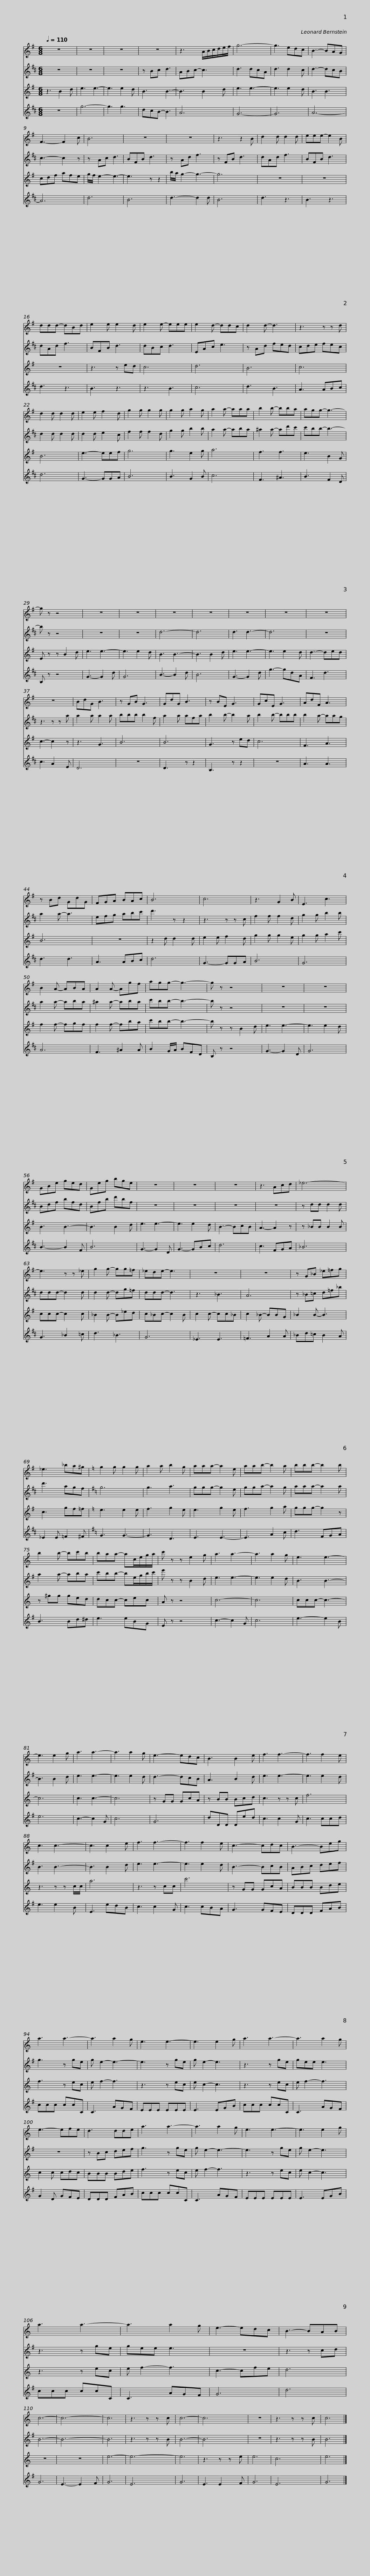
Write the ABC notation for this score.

X:1
%%score 1 2 3 4
L:1/8
Q:1/4=110
M:6/8
I:linebreak $
K:none
V:1 treble transpose=-2
V:2 treble transpose=-9
V:3 treble transpose=-14
V:4 treble transpose=-21
V:1
[K:G] z6 | z6 | z6 | z6 | z3 A/B/c/d/e/f/ | %5
 g6- | g3 edc |$ B3- BAG | F3- F2 c | B6 | %10
 z6 | z6 | z3 z2 B | d2 d d2 d |$ eee- e2 B | %15
 ddd- dBd | e2 e e2 d | e2 e- eee | e2 d- ddc | d2 d- d3 | %20
 z3 z z d |$ d2 d d2 d | e2 e f2 d | g2 g g2 g | g2 g a2 g | %25
 a2 a- aaa | b2 b- bba | agg- g3- |$ g z z4 | z6 | %30
 z6 | z6 | z6 | z6 | z6 | %35
 z6 | z6 |$ BdG B3 | z GB G3 | GdG B3 | %40
 z BE G3 | GcE G3 | AdF A3 |$ z Bd GdG | FGA BAc | %45
 B6 | c6 | z3 G2 B | E3 c3 | B2 A- ABA |$ %50
 A2 A- Agf | agg- g3- | g z z4 | z6 | z6 | %55
 GBe ged |$ Geg bge | z6 | z6 | z6 | %60
 z3 Acd | _e6- | e3 z z _e |$ g2 g- gg=f | _ede- e3 | %65
 z6 | z6 | z G_B _e=fg |$ _e3 _ba^g |[K:C] g2 g g2 g | %70
 a2 a b2 g | aaa- a2 e | aab- b2 a | bbb- b2 b |$ b2 b- bc'b | %75
 baa- ac/e/g/a/ | c' z z e2 g | a3 a3- | a3 a2 g | e3 e3- | %80
 e3 e2 g |$ a3 a3- | a3 a2 g | e3- edc | B3 B2 e | %85
 f3 f3- | f3 f2 e | c3 c3- | c3 c2 e |$ f3 f3- | %90
 f3 f2 e | c3- cdc | B3- Beg | a3 a3- | a3 a2 g | %95
 e3 e3- |$ e3 e2 g | a3 a3- | a3 a2 g | e3- efe | %100
 d3 dde | a3 a3- | a3 a2 g |$ e3 e3- | e3 e2 g | %105
 a3 a3- | a3 a2 g | e3- edc | B3- BAB | c6- | %110
 c6- | c6 |$ z3 z z c | c6- | c6 | %115
 z6 | z3 z z c | c6 |] %118
V:2
[K:D] z6 | z6 | z6 | z Bc d3 | ABc- c3 | %5
 d3 dcA | d3 d2 c |$ d3- dcB | c3- c2 z | z Ac d3 | %10
 BFB d3 | z Ad f3 | z FB d3 | dAd f3 |$ BFB d3 | %15
 dAd f3 | BFB d3 | dBc d3 | EAc e3 | z Ad fed | %20
 cde fec |$ d2 d d2 d | d2 d e2 c | f2 f f2 d | g2 g b2 b | %25
 a2 a- aba | ^a2 a- ad'c' | c'bb- b3- |$ b z z4 | z6 | %30
 z6 | d6- | d6 | d3 d3- | d6 | %35
 z6 | z3 z z a |$ a2 a a2 a | bbb b2 f | a2 a afa | %40
 b2 b- b2 a | b2 b- bbb | b2 a- aag |$ a2 a- a3 | efg abc' | %45
 d'3 z z2 | z3 z z c | f2 f f2 d | g2 g b2 b | a2 a- aba |$ %50
 ^a2 a- aba | c'bb- b3- | b z z4 | z6 | z6 | %55
 Bdf bfd |$ Bfb d'bf | z6 | z6 | z6 | %60
 z6 | z dd d2 d | ddd- d2 d |$ d2 d- dg=f | ddd- d3 | %65
 z3 _B3 | A6 | z _B=c d=f_b |$ d'3 agf |[K:G] g6 | %70
 g3 a3 | ggg- g2 e | gga- a2 g | aaa- a2 a |$ a2 a- aba | %75
 c'bb- be/g/b/c'/ | e' z z B2 d | e3 e3- | e3 e2 d | B3 B3- | %80
 B3 B2 d |$ e3 e3- | e3 e2 d | d3- dcB | A3 B2 d | %85
 e3 e3- | e3 e2 d | B3 B3- | B3 B2 d |$ e3 e3- | %90
 e3 e2 d | B3- BcB | ABc def | g3 z ge | g e2- e3- | %95
 e3 z ge |$ g e2- e3 | z3 z ge | gee e3 | z6 | %100
 z Bc def | g3 z ge | g e2- e3- |$ e3 z ge | g e2- e3 | %105
 z3 z ge | gee e3 | z6 | z3 z cd | B6- | %110
 B6- | B6 |$ z3 z z B | B6- | B6 | %115
 z6 | z3 z z B | B6 |] %118
V:3
[K:G] z3 B2 d | e3 e3- | e3 e2 d | B3 B3- | B3 B2 d | %5
 e3 e3- | e3 e2 d |$ B3 B3 | cdf afe | g/f/ e2- e3- | %10
 e3 z z2 | b/a/ g2- g3- | g6 | z6 |$ z6 | %15
 z6 | z3 z ed | c6 | d6 | B6 | %20
 c6 |$ B6 | e3- eef | g6 | g3 e2 g | %25
 a6 | f3 f3 | e3 B2 G |$ E z z B2 d | e3 e3- | %30
 e3 e2 d | B3 B3- | B3 B2 d | e3 e3- | e3 e2 d | %35
 d3- ded | c3- c2 z |$ z3 G3 | B6 | B6 | %40
 G3 z ed | c6 | F3 A3 |$ B6 | z6 | %45
 z2 d d2 d | e2 e f2 d | g2 g g2 e | g2 g a2 c' | f2 f- fgf |$ %50
 f2 f- fba | c'bb- b3- | b z z B2 d | e3 e3- | e3 e2 d | %55
 B3 B3- |$ B3 B2 d | e3 e3- | e3 e2 d | B3- BcB | %60
 A3- A2 z | z _BB B2 B | ccc- c2 c |$ _B2 B- B_ed | c_Bc- c2 B | %65
 c2 c- cc_B | c2 _B- BBG | _B2 B- B3 |$ c3 gf=f |[K:C] e3 e2 e | %70
 f3 g2 e | e3 g2 e | f3 g2 a | ggg- g2 z |$ z ^gg ged | %75
 dcc- cec | A z z4 | c6- | c6 | ccc- c3- | %80
 c6 |$ c3 c3- | c6 | z GG GcA | z BB Bcd | %85
 c3 z z c | f6 | z3 z z c/c/ | a6 |$ z3 z cc | %90
 c'6 | z GG GcA | BBB Bde | f3 z ec | e f2- f3 | %95
 z3 z ec |$ e c2- c3 | z3 z ec | e f2- f3 | c2 c cdc | %100
 BBB Bde | f3 z ec | e f2- f3 |$ z3 z ec | e c2- c3 | %105
 z3 z ec | e f2- f3 | c3- cfe | d6 | z6 | %110
 z6 | e6- |$ e6- | e6 | z3 z z e | %115
 e6 | c6 | e6 |] %118
V:4
[K:D] z6 | g6- | g3 g3 | dcB- B3 | A6 | %5
 G6- | G6 |$ A6- | A6 | d6 | %10
 B6 | d3- d2 d | B6 | d3 z3 |$ B3 z3 | %15
 d3 z3 | B3 z3 | z3 B3 | c6 | d3 B3 | %20
 A3 ABc |$ d6 | G3- GGA | B6 | B3 G2 B | %25
 c6 | F3 ^A3 | B3 F2 D |$ B, z z4 | G3- G2 d | %30
 G6 | B3- B2 d | B6 | G3- G2 d | g3- gdA | %35
 F3 d3 | c3 A2 E |$ D6 | z6 | D3 z z2 | %40
 B,3 z z2 | z6 | A3 A3 |$ d3 d3 | A3 ABc | %45
 d6 | G3- GGA | B6 | G6 | A6 |$ %50
 F3 ^A2 A | B2 G/A/ BFD | B, z z4 | G3- G2 D | G6 | %55
 B3- B2 F |$ B6 | G3- G2 D | G3- GBc | d6 | %60
 c3 FGA | _B6 | G3 _B2 =c |$ d3 _B3 | G6 | %65
 _E3 E3 | =F3 A2 A | _Bd=c B2 A |$ _E2 E =F2 ^F |[K:G] G3 G3- | %70
 G3 D3 | E3 E3- | E3 A2 c | d3 FGA |$ B3 Bd^d | %75
 e3 eBG | E z z4 | c3- c2 G | c6 | e3- e2 B | %80
 e6 |$ c3- c2 G | c6 | G6 | dDD Ded | %85
 c3 c2 G | c3 ccd | e3 e2 B | E3 edB |$ c3 c2 G | %90
 c3 cBA | G3 GFE | DDD FAB | ccc ccC | C3 AGF | %95
 EEE EEE |$ E3 EGB | ccc ccC | C3 AGF | G2 D GFE | %100
 DDD FAB | ccc ccC | C3 AGF |$ EEE EEE | E3 EGB | %105
 ccc ccC | C3 AGF | G6 | d6 | G6 | %110
 E3- E2 F | G6 |$ E6 | G6 | E3 E2 F | %115
 G6 | E6 | G6 |] %118
